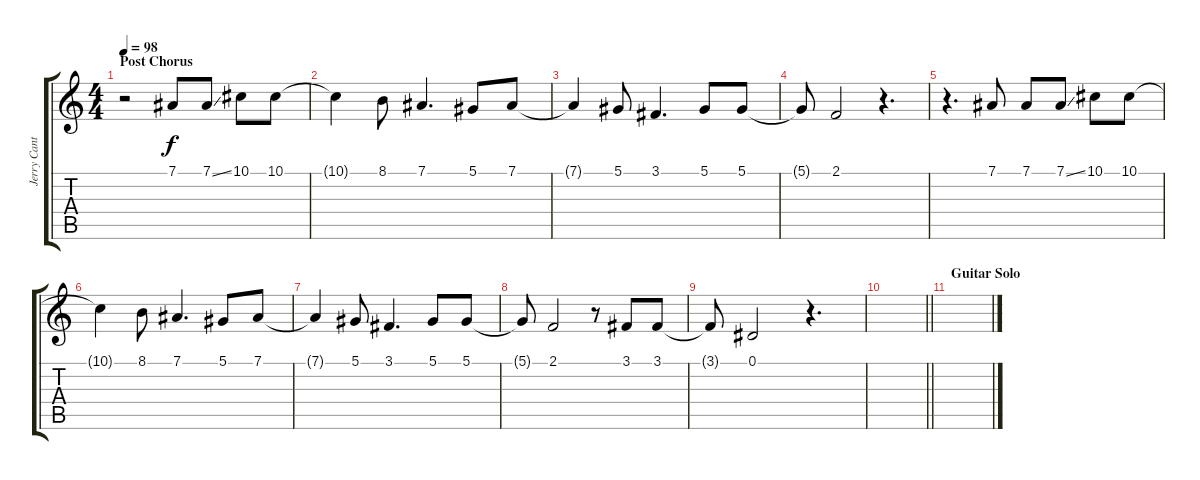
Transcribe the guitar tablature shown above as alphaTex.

\track ("Jerry Cantrell Voice" "Jerry Cant") {instrument violin}
\staff {score tabs}
\tuning (Eb4 Bb3 Gb3 Db3 Ab2 Eb2) {hide}
\ts (4 4)
\section ("" "Post Chorus")
\tempo 98
\clef g2
\ks c
r.2{dy f} 7.1.8 7.1{ss}.8 10.1.8 10.1.8 |
10.1{t}.4 8.1.8 7.1.4{d} 5.1.8 7.1.8 |
7.1{t}.4 5.1.8 3.1.4{d} 5.1.8 5.1.8 |
5.1{t}.8 2.1.2 r.4{d} |
r.4{d} 7.1.8 7.1.8 7.1{ss}.8 10.1.8 10.1.8 |
10.1{t}.4 8.1.8 7.1.4{d} 5.1.8 7.1.8 |
7.1{t}.4 5.1.8 3.1.4{d} 5.1.8 5.1.8 |
5.1{t}.8 2.1.2 r.8 3.1.8 3.1.8 |
3.1{t}.8 0.1.2 r.4{d} |
\barLineRight lightlight
|
\section ("" "Guitar Solo")
